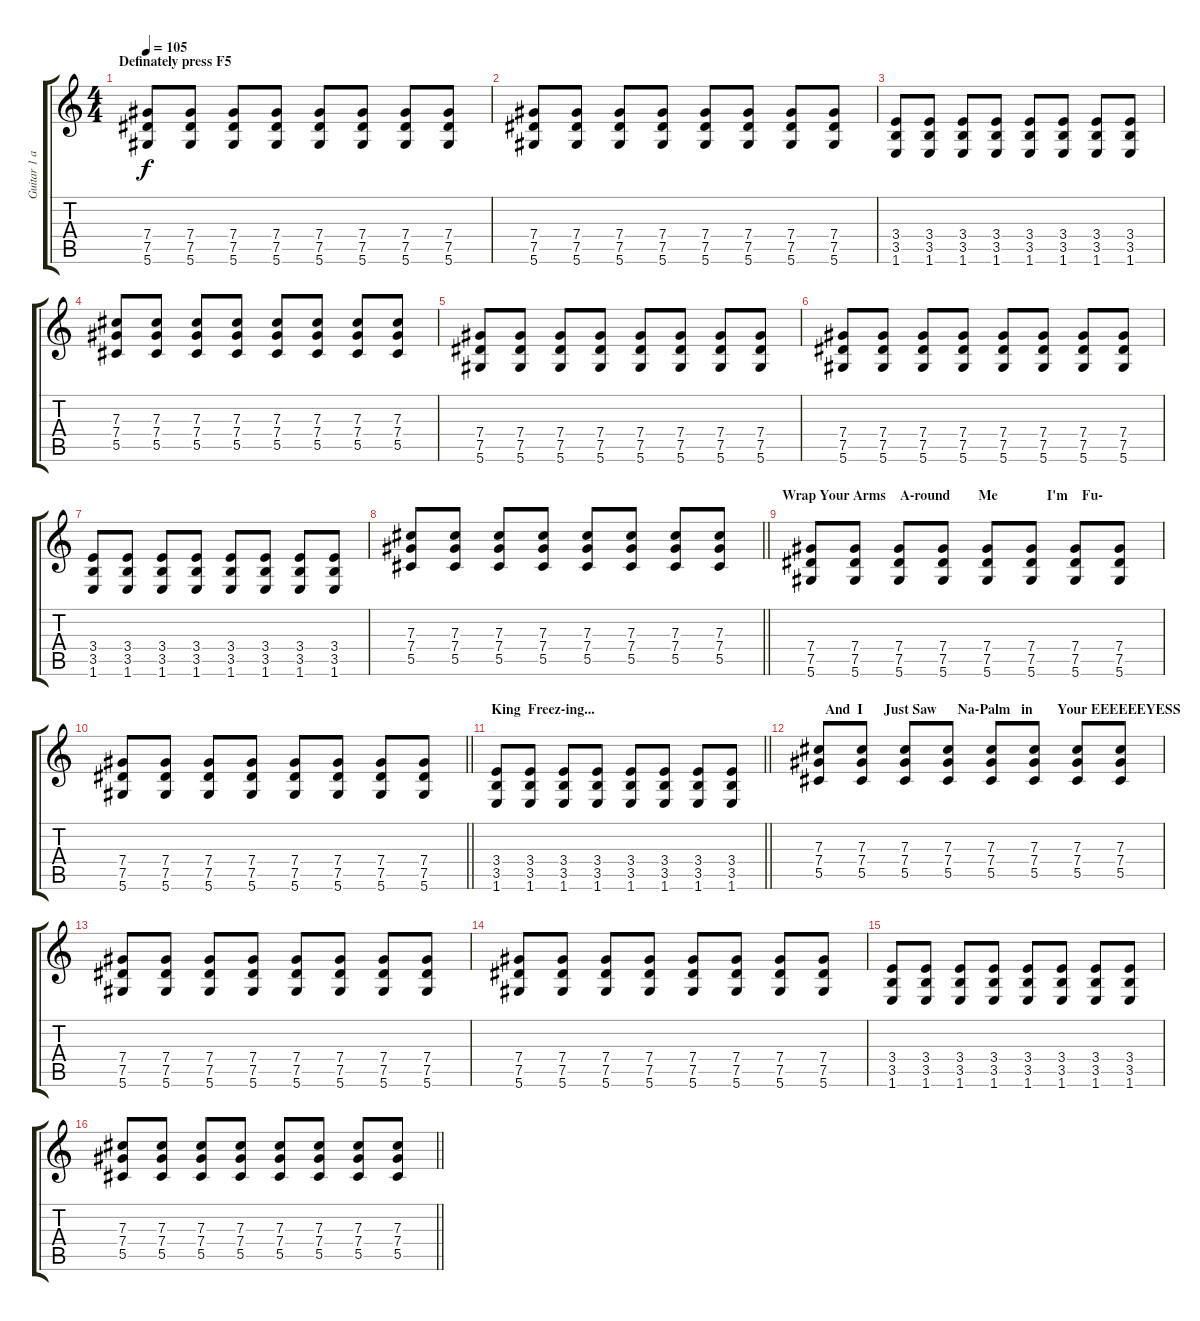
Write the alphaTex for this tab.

\track ("Guitar 1 and/or 2" "Guitar 1 a") {instrument distortionguitar}
\staff {score tabs}
\tuning (Eb4 Bb3 Gb3 Db3 Ab2 Eb2) {hide}
\ts (4 4)
\section ("" "Definately press F5")
\tempo 105
\clef g2
\ks c
(7.4 7.5 5.6).8{dy f volume 10 instrument distortionguitar} (7.4 7.5 5.6).8 (7.4 7.5 5.6).8 (7.4 7.5 5.6).8 (7.4 7.5 5.6).8 (7.4 7.5 5.6).8 (7.4 7.5 5.6).8 (7.4 7.5 5.6).8 |
(7.4 7.5 5.6).8 (7.4 7.5 5.6).8 (7.4 7.5 5.6).8 (7.4 7.5 5.6).8 (7.4 7.5 5.6).8 (7.4 7.5 5.6).8 (7.4 7.5 5.6).8 (7.4 7.5 5.6).8 |
(3.4 3.5 1.6).8 (3.4 3.5 1.6).8 (3.4 3.5 1.6).8 (3.4 3.5 1.6).8 (3.4 3.5 1.6).8 (3.4 3.5 1.6).8 (3.4 3.5 1.6).8 (3.4 3.5 1.6).8 |
(7.3 7.4 5.5).8 (7.3 7.4 5.5).8 (7.3 7.4 5.5).8 (7.3 7.4 5.5).8 (7.3 7.4 5.5).8 (7.3 7.4 5.5).8 (7.3 7.4 5.5).8 (7.3 7.4 5.5).8 |
(7.4 7.5 5.6).8 (7.4 7.5 5.6).8 (7.4 7.5 5.6).8 (7.4 7.5 5.6).8 (7.4 7.5 5.6).8 (7.4 7.5 5.6).8 (7.4 7.5 5.6).8 (7.4 7.5 5.6).8 |
(7.4 7.5 5.6).8 (7.4 7.5 5.6).8 (7.4 7.5 5.6).8 (7.4 7.5 5.6).8 (7.4 7.5 5.6).8 (7.4 7.5 5.6).8 (7.4 7.5 5.6).8 (7.4 7.5 5.6).8 |
(3.4 3.5 1.6).8 (3.4 3.5 1.6).8 (3.4 3.5 1.6).8 (3.4 3.5 1.6).8 (3.4 3.5 1.6).8 (3.4 3.5 1.6).8 (3.4 3.5 1.6).8 (3.4 3.5 1.6).8 |
\barLineRight lightlight
(7.3 7.4 5.5).8 (7.3 7.4 5.5).8 (7.3 7.4 5.5).8 (7.3 7.4 5.5).8 (7.3 7.4 5.5).8 (7.3 7.4 5.5).8 (7.3 7.4 5.5).8 (7.3 7.4 5.5).8 |
\section ("" "Wrap Your Arms    A-round        Me              I'm    Fu-")
(7.4 7.5 5.6).8{volume 13} (7.4 7.5 5.6).8 (7.4 7.5 5.6).8 (7.4 7.5 5.6).8 (7.4 7.5 5.6).8 (7.4 7.5 5.6).8 (7.4 7.5 5.6).8 (7.4 7.5 5.6).8 |
\barLineRight lightlight
(7.4 7.5 5.6).8 (7.4 7.5 5.6).8 (7.4 7.5 5.6).8 (7.4 7.5 5.6).8 (7.4 7.5 5.6).8 (7.4 7.5 5.6).8 (7.4 7.5 5.6).8 (7.4 7.5 5.6).8 |
\section ("" "King  Freez-ing...")
\barLineRight lightlight
(3.4 3.5 1.6).8 (3.4 3.5 1.6).8 (3.4 3.5 1.6).8 (3.4 3.5 1.6).8 (3.4 3.5 1.6).8 (3.4 3.5 1.6).8 (3.4 3.5 1.6).8 (3.4 3.5 1.6).8 |
\section ("" "          And  I      Just Saw      Na-Palm   in       Your EEEEEEYESS")
(7.3 7.4 5.5).8 (7.3 7.4 5.5).8 (7.3 7.4 5.5).8 (7.3 7.4 5.5).8 (7.3 7.4 5.5).8 (7.3 7.4 5.5).8 (7.3 7.4 5.5).8 (7.3 7.4 5.5).8 |
(7.4 7.5 5.6).8 (7.4 7.5 5.6).8 (7.4 7.5 5.6).8 (7.4 7.5 5.6).8 (7.4 7.5 5.6).8 (7.4 7.5 5.6).8 (7.4 7.5 5.6).8 (7.4 7.5 5.6).8 |
(7.4 7.5 5.6).8 (7.4 7.5 5.6).8 (7.4 7.5 5.6).8 (7.4 7.5 5.6).8 (7.4 7.5 5.6).8 (7.4 7.5 5.6).8 (7.4 7.5 5.6).8 (7.4 7.5 5.6).8 |
(3.4 3.5 1.6).8 (3.4 3.5 1.6).8 (3.4 3.5 1.6).8 (3.4 3.5 1.6).8 (3.4 3.5 1.6).8 (3.4 3.5 1.6).8 (3.4 3.5 1.6).8 (3.4 3.5 1.6).8 |
\barLineRight lightlight
(7.3 7.4 5.5).8 (7.3 7.4 5.5).8 (7.3 7.4 5.5).8 (7.3 7.4 5.5).8 (7.3 7.4 5.5).8 (7.3 7.4 5.5).8 (7.3 7.4 5.5).8 (7.3 7.4 5.5).8
